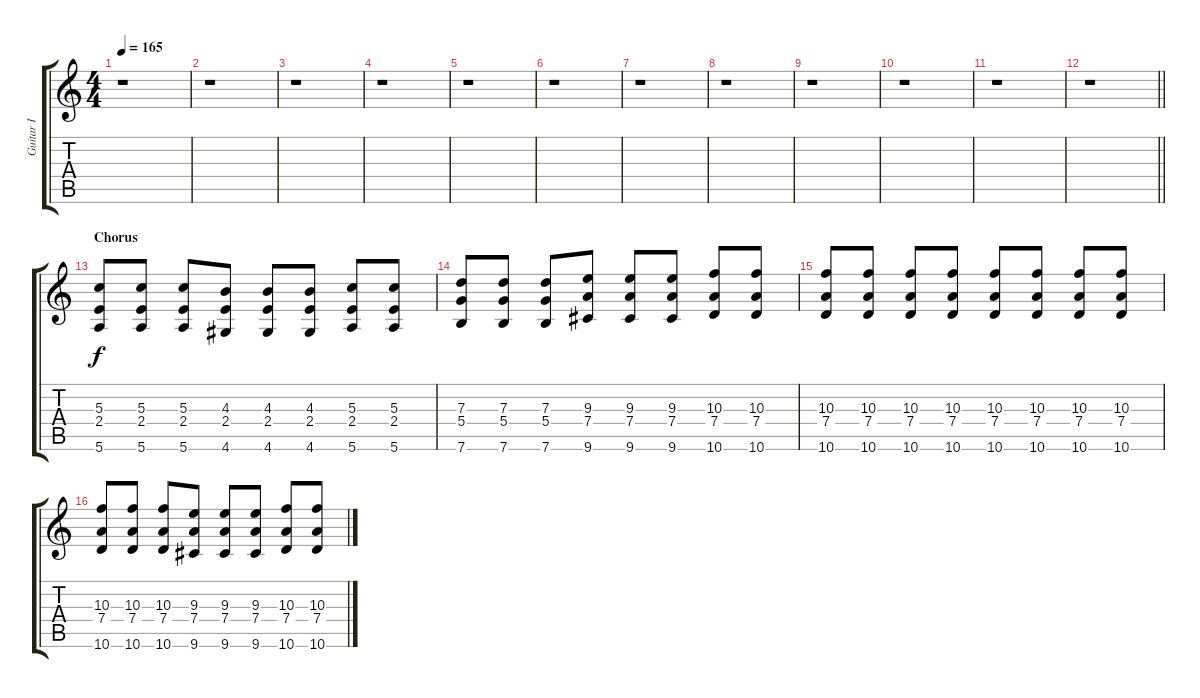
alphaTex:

\track ("Guitar I" "Guitar I") {instrument distortionguitar}
\staff {score tabs}
\tuning (E4 B3 G3 D3 A2 E2) {hide}
\ts (4 4)
\tempo 165
\clef g2
\ks c
r.1{dy f} |
r.1 |
r.1 |
r.1 |
r.1 |
r.1 |
r.1 |
r.1 |
r.1 |
r.1 |
r.1 |
\barLineRight lightlight
r.1 |
\section ("" "Chorus")
(5.3 2.4 5.6).8 (5.3 2.4 5.6).8 (5.3 2.4 5.6).8 (4.3 2.4 4.6).8 (4.3 2.4 4.6).8 (4.3 2.4 4.6).8 (5.3 2.4 5.6).8 (5.3 2.4 5.6).8 |
(7.3 5.4 7.6).8 (7.3 5.4 7.6).8 (7.3 5.4 7.6).8 (9.3 7.4 9.6).8 (9.3 7.4 9.6).8 (9.3 7.4 9.6).8 (10.3 7.4 10.6).8 (10.3 7.4 10.6).8 |
(10.3 7.4 10.6).8 (10.3 7.4 10.6).8 (10.3 7.4 10.6).8 (10.3 7.4 10.6).8 (10.3 7.4 10.6).8 (10.3 7.4 10.6).8 (10.3 7.4 10.6).8 (10.3 7.4 10.6).8 |
(10.3 7.4 10.6).8 (10.3 7.4 10.6).8 (10.3 7.4 10.6).8 (9.3 7.4 9.6).8 (9.3 7.4 9.6).8 (9.3 7.4 9.6).8 (10.3 7.4 10.6).8 (10.3 7.4 10.6).8
